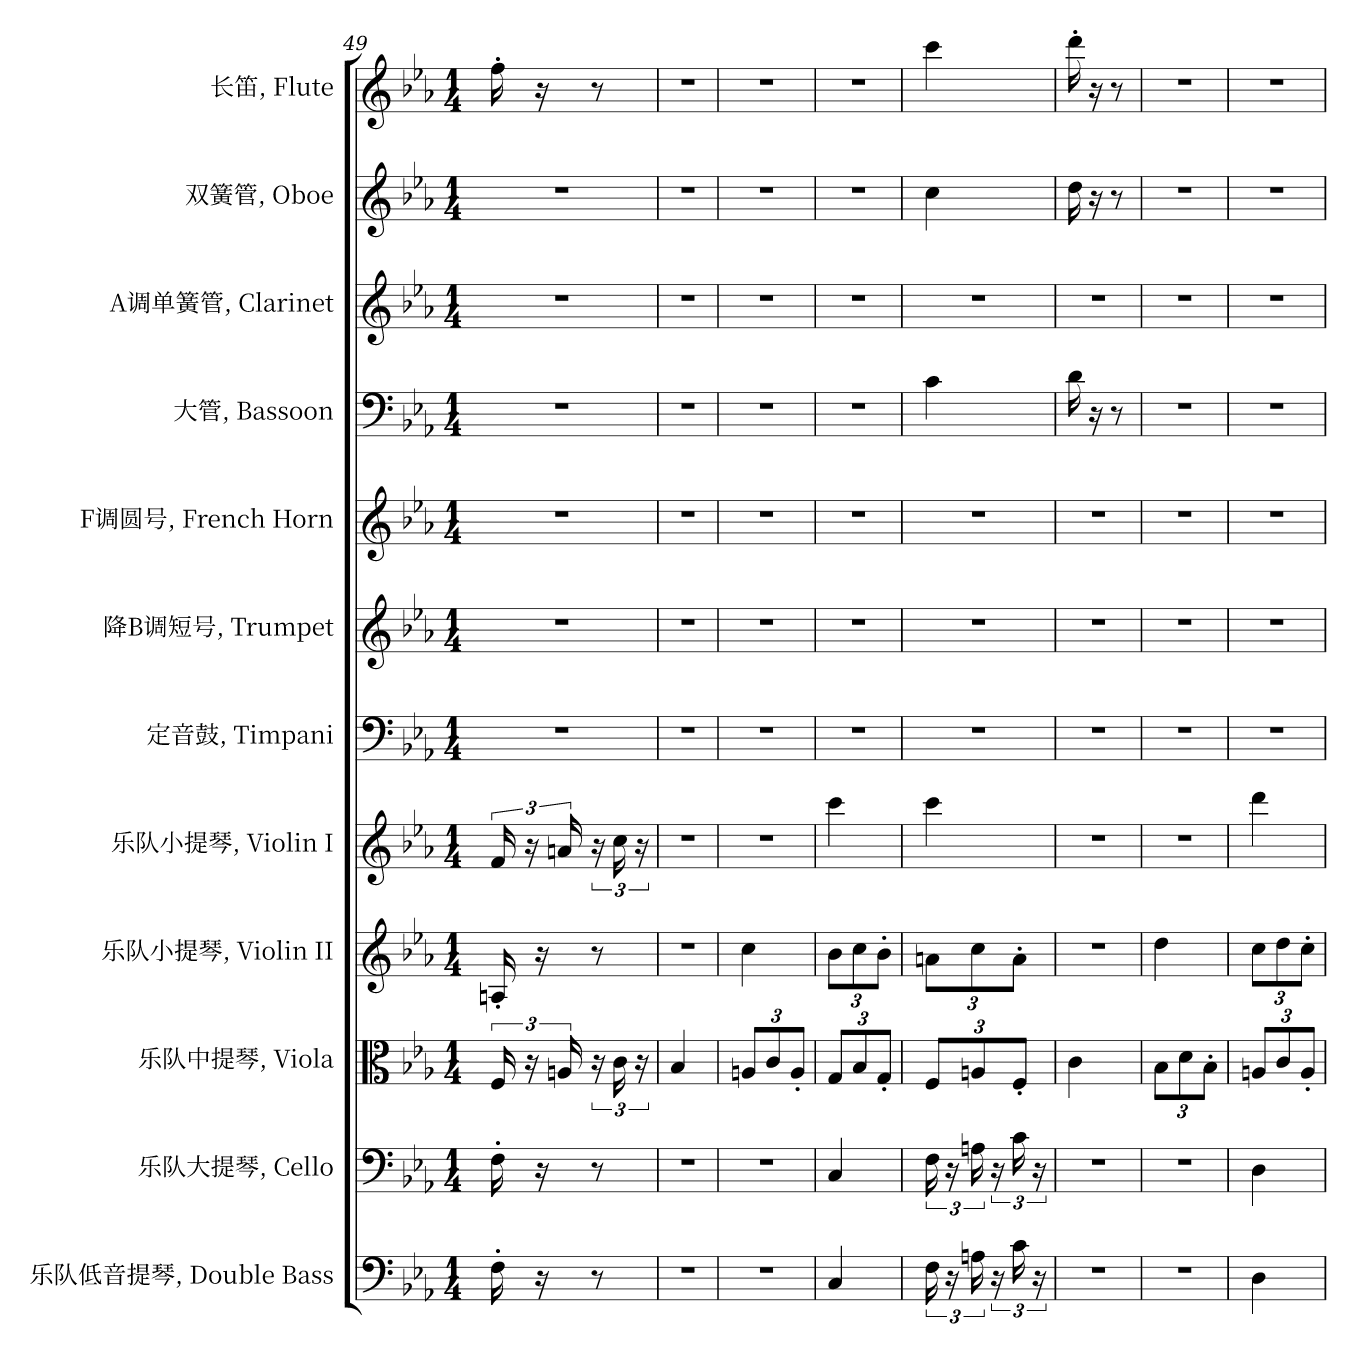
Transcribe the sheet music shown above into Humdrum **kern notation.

**kern	**kern	**kern	**kern	**kern	**kern	**kern	**kern	**kern	**kern	**kern	**kern
*part12	*part11	*part10	*part9	*part8	*part7	*part6	*part5	*part4	*part3	*part2	*part1
*staff12	*staff11	*staff10	*staff9	*staff8	*staff7	*staff6	*staff5	*staff4	*staff3	*staff2	*staff1
*I"乐队低音提琴, Double Bass	*I"乐队大提琴, Cello	*I"乐队中提琴, Viola	*I"乐队小提琴, Violin II	*I"乐队小提琴, Violin I	*I"定音鼓, Timpani	*I"降B调短号, Trumpet	*I"F调圆号, French Horn	*I"大管, Bassoon	*I"A调单簧管, Clarinet	*I"双簧管, Oboe	*I"长笛, Flute
*	*	*	*	*	*I'Timp.	*	*I'F Hn.	*I'Bsn.	*I'A Cl.	*I'Ob.	*I'Fl.
*clefF4	*clefF4	*clefC3	*clefG2	*clefG2	*clefF4	*clefG2	*clefG2	*clefF4	*clefG2	*clefG2	*clefG2
*ITrd7c12	*	*	*	*	*	*ITrd1c2	*ITrd4c7	*	*ITrd2c3	*	*
*k[b-e-a-]	*k[b-e-a-]	*k[b-e-a-]	*k[b-e-a-]	*k[b-e-a-]	*k[b-e-a-]	*k[b-e-a-d-g-]	*k[b-e-a-d-]	*k[b-e-a-]	*k[]	*k[b-e-a-]	*k[b-e-a-]
*M1/4	*M1/4	*M1/4	*M1/4	*M1/4	*M1/4	*M1/4	*M1/4	*M1/4	*M1/4	*M1/4	*M1/4
=49	=49	=49	=49	=49	=49	=49	=49	=49	=49	=49	=49
16FF'\	16F'\	24F/	16An'/	24f/	4r	4r	4r	4r	4r	4r	16ff'\
.	.	24r	.	24r	.	.	.	.	.	.	.
16r	16r	.	16r	.	.	.	.	.	.	.	16r
.	.	24An/	.	24an/	.	.	.	.	.	.	.
8r	8r	24r	8r	24r	.	.	.	.	.	.	8r
.	.	24c\	.	24cc\	.	.	.	.	.	.	.
.	.	24r	.	24r	.	.	.	.	.	.	.
=50	=50	=50	=50	=50	=50	=50	=50	=50	=50	=50	=50
4r	4r	4B-/	4r	4r	4r	4r	4r	4r	4r	4r	4r
=51	=51	=51	=51	=51	=51	=51	=51	=51	=51	=51	=51
*	*	*Xbrackettup	*	*	*	*	*	*	*	*	*
4r	4r	12An/L	4cc\	4r	4r	4r	4r	4r	4r	4r	4r
.	.	12c/	.	.	.	.	.	.	.	.	.
.	.	12A'/J	.	.	.	.	.	.	.	.	.
=52	=52	=52	=52	=52	=52	=52	=52	=52	=52	=52	=52
*	*	*	*Xbrackettup	*	*	*	*	*	*	*	*
4CC/	4C/	12G/L	12b-\L	4ccc\	4r	4r	4r	4r	4r	4r	4r
.	.	12B-/	12cc\	.	.	.	.	.	.	.	.
.	.	12G'/J	12b-'\J	.	.	.	.	.	.	.	.
!!LO:PB:g=z
=53	=53	=53	=53	=53	=53	=53	=53	=53	=53	=53	=53
24FF\	24F\	12F/L	12an\L	4ccc\	4r	4r	4r	4c\	4r	4cc\	4ccc\
24r	24r	.	.	.	.	.	.	.	.	.	.
24AAn\	24An\	12An/	12cc\	.	.	.	.	.	.	.	.
24r	24r	.	.	.	.	.	.	.	.	.	.
24C\	24c\	12F'/J	12a'\J	.	.	.	.	.	.	.	.
24r	24r	.	.	.	.	.	.	.	.	.	.
=54	=54	=54	=54	=54	=54	=54	=54	=54	=54	=54	=54
4r	4r	4c\	4r	4r	4r	4r	4r	16d\	4r	16dd\	16ddd'\
.	.	.	.	.	.	.	.	16r	.	16r	16r
.	.	.	.	.	.	.	.	8r	.	8r	8r
=55	=55	=55	=55	=55	=55	=55	=55	=55	=55	=55	=55
4r	4r	12B-\L	4dd\	4r	4r	4r	4r	4r	4r	4r	4r
.	.	12d\	.	.	.	.	.	.	.	.	.
.	.	12B-'\J	.	.	.	.	.	.	.	.	.
=56	=56	=56	=56	=56	=56	=56	=56	=56	=56	=56	=56
4DD\	4D\	12An/L	12cc\L	4ddd\	4r	4r	4r	4r	4r	4r	4r
.	.	12c/	12dd\	.	.	.	.	.	.	.	.
.	.	12A'/J	12cc'\J	.	.	.	.	.	.	.	.
=	=	=	=	=	=	=	=	=	=	=	=
*-	*-	*-	*-	*-	*-	*-	*-	*-	*-	*-	*-
